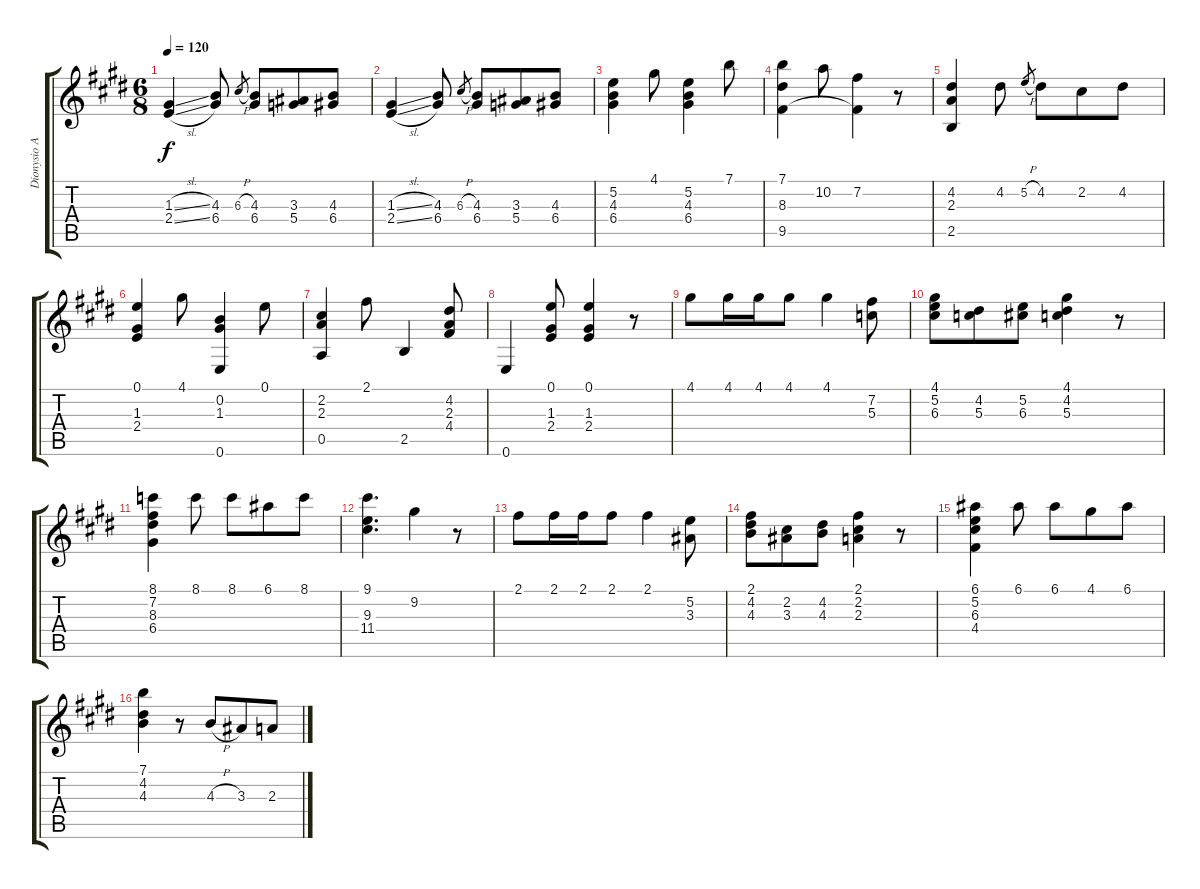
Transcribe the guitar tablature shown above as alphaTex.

\track ("Dionysio Aguado" "Dionysio A") {instrument acousticguitarnylon}
\staff {score tabs}
\tuning (E4 B3 G3 D3 A2 E2) {hide}
\ts (6 8)
\tempo 120
\clef g2
\ks e
(1.3{sl} 2.4{sl}).4{dy f} (4.3 6.4).8 6.3{h}.8{gr} (4.3 6.4).8 (3.3 5.4).8 (4.3 6.4).8 |
(1.3{sl} 2.4{sl}).4 (4.3 6.4).8 6.3{h}.8{gr} (4.3 6.4).8 (3.3 5.4).8 (4.3 6.4).8 |
(5.2 4.3 6.4).4 4.1.8 (5.2 4.3 6.4).4 7.1.8 |
(7.1 8.3 9.5).4 10.2.8 (7.2 9.5{t}).4 r.8 |
(4.2 2.3 2.5).4 4.2.8 5.2{h}.8{gr} 4.2.8 2.2.8 4.2.8 |
(0.1 1.3 2.4).4 4.1.8 (0.2 1.3 0.6).4 0.1.8 |
(2.2 2.3 0.5).4 2.1.8 2.5.4 (4.2 2.3 4.4).8 |
0.6.4 (0.1 1.3 2.4).8 (0.1 1.3 2.4).4 r.8 |
4.1.8 4.1.16 4.1.16 4.1.8 4.1.4 (7.2 5.3).8 |
(4.1 5.2 6.3).8 (4.2 5.3).8 (5.2 6.3).8 (4.1 4.2 5.3).4 r.8 |
(8.1 7.2 8.3 6.4).4 8.1.8 8.1.8 6.1.8 8.1.8 |
(9.1 9.3 11.4).4{d} 9.2.4 r.8 |
2.1.8 2.1.16 2.1.16 2.1.8 2.1.4 (5.2 3.3).8 |
(2.1 4.2 4.3).8 (2.2 3.3).8 (4.2 4.3).8 (2.1 2.2 2.3).4 r.8 |
(6.1 5.2 6.3 4.4).4 6.1.8 6.1.8 4.1.8 6.1.8 |
(7.1 4.2 4.3).4 r.8 4.3{h}.8 3.3.8 2.3.8
